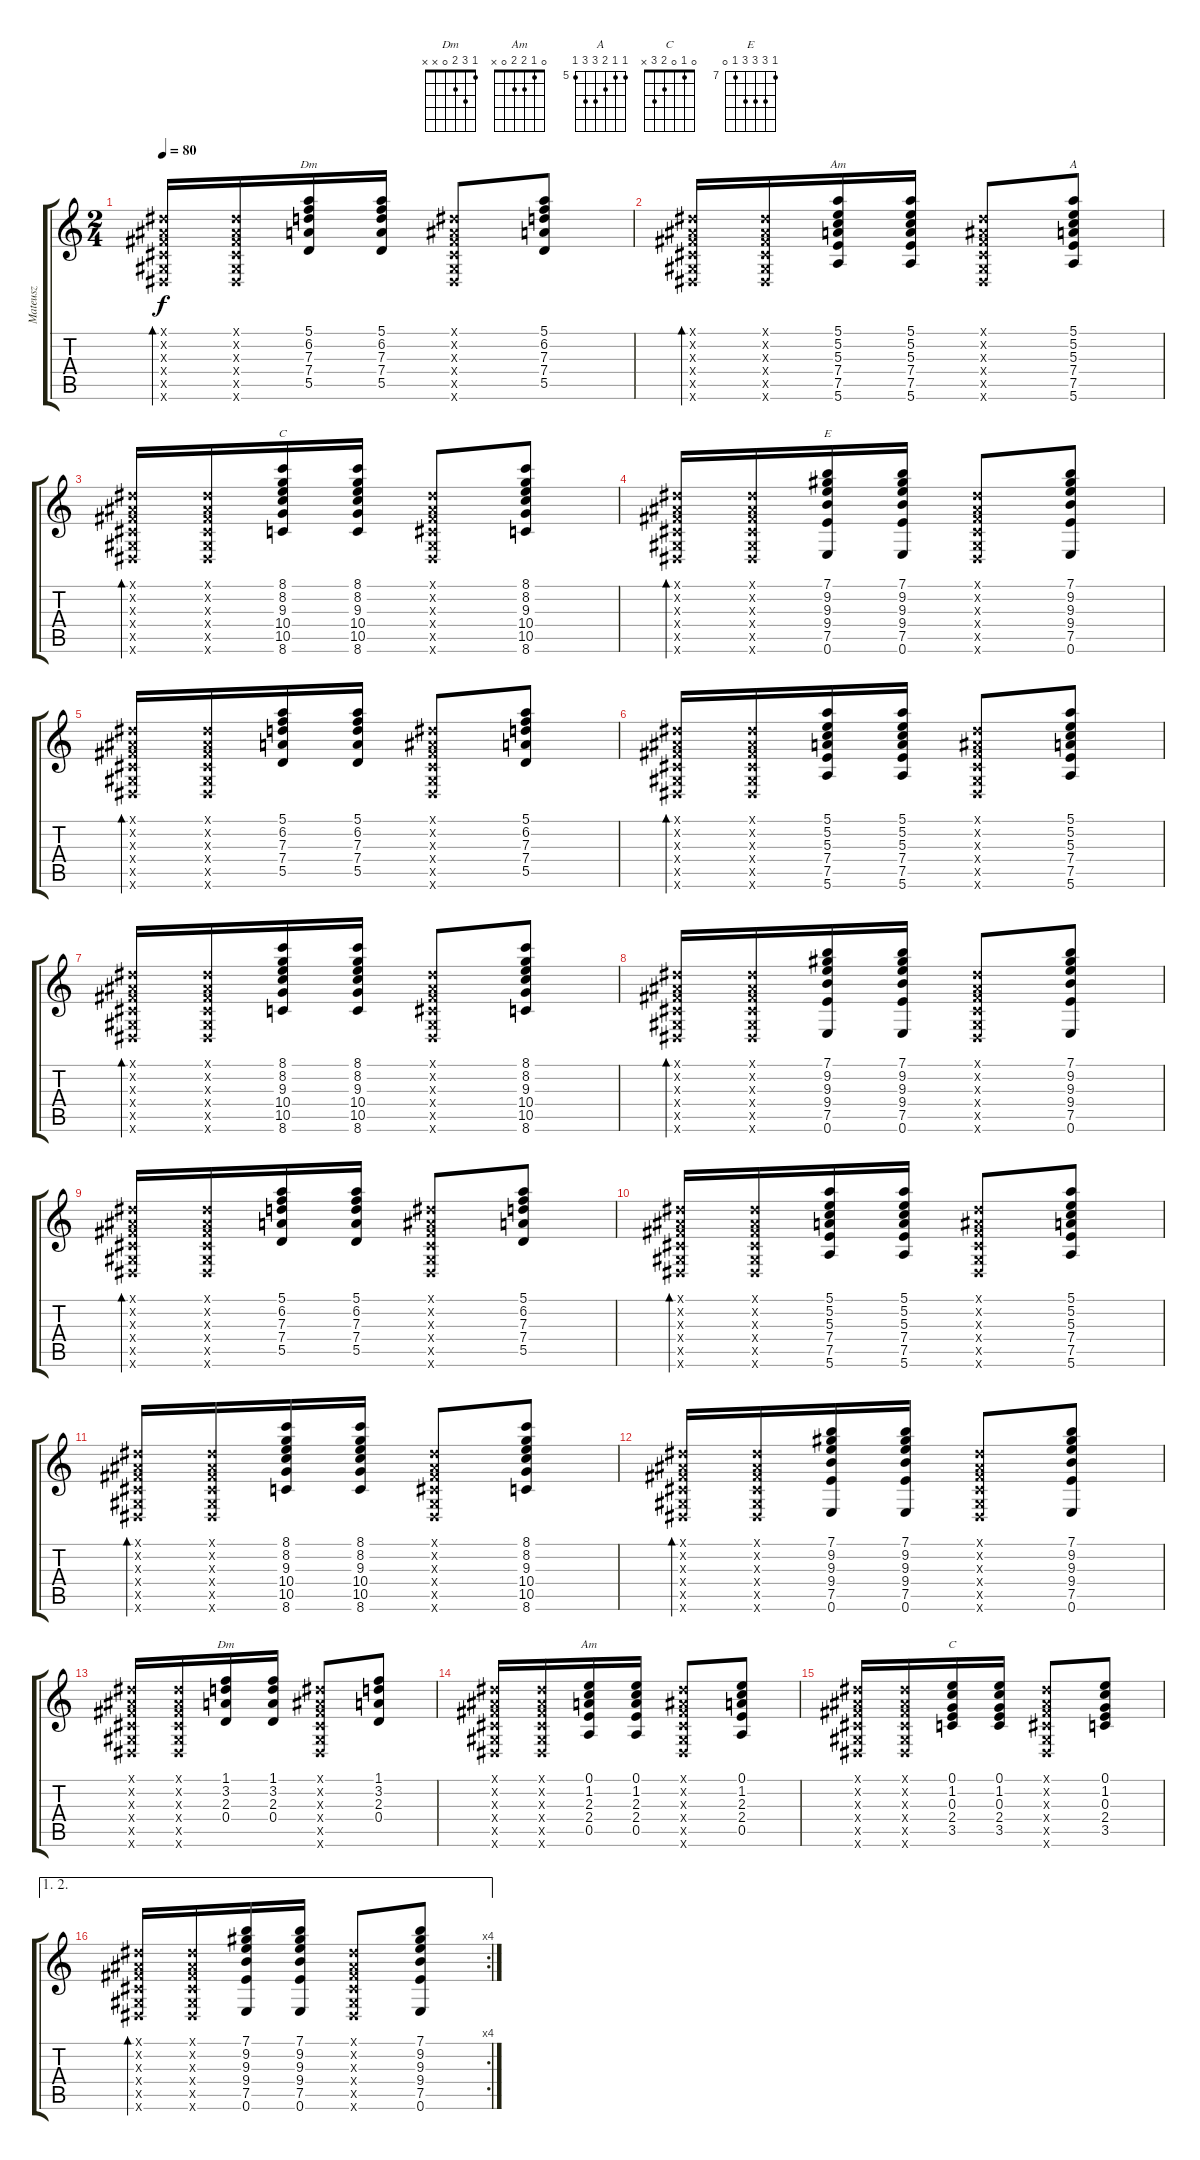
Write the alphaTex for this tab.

\track ("Mateusz" "Mateusz") {instrument acousticguitarsteel}
\staff {score tabs}
\tuning (E4 B3 G3 D3 A2 E2) {hide}
\chord ("Dm" 5 6 7 7 5 x) {firstfret 5}
\chord ("Am" 5 5 5 7 7 5) {firstfret 5}
\chord ("A" 5 5 6 7 7 5) {firstfret 5}
\chord ("C" 8 8 9 10 10 8) {firstfret 8}
\chord ("E" 7 9 9 9 7 0) {firstfret 7}
\chord ("Dm" 1 3 2 0 x x)
\chord ("Am" 0 1 2 2 0 x)
\chord ("C" 0 1 0 2 3 x)
\ts (2 4)
\tempo 80
\clef g2
\ks c
(-1.1{x} -1.2{x} -1.3{x} -1.4{x} -1.5{x} -1.6{x}).16{bd 30 dy f} (-1.1{x} -1.2{x} -1.3{x} -1.4{x} -1.5{x} -1.6{x}).16 (5.1 6.2 7.3 7.4 5.5).16{ch "Dm"} (5.1 6.2 7.3 7.4 5.5).16 (-1.1{x} -1.2{x} -1.3{x} -1.4{x} -1.5{x} -1.6{x}).8 (5.1 6.2 7.3 7.4 5.5).8 |
(-1.1{x} -1.2{x} -1.3{x} -1.4{x} -1.5{x} -1.6{x}).16{bd 30} (-1.1{x} -1.2{x} -1.3{x} -1.4{x} -1.5{x} -1.6{x}).16 (5.1 5.2 5.3 7.4 7.5 5.6).16{ch "Am"} (5.1 5.2 5.3 7.4 7.5 5.6).16 (-1.1{x} -1.2{x} -1.3{x} -1.4{x} -1.5{x} -1.6{x}).8 (5.1 5.2 5.3 7.4 7.5 5.6).8{ch "A"} |
(-1.1{x} -1.2{x} -1.3{x} -1.4{x} -1.5{x} -1.6{x}).16{bd 30} (-1.1{x} -1.2{x} -1.3{x} -1.4{x} -1.5{x} -1.6{x}).16 (8.1 8.2 9.3 10.4 10.5 8.6).16{ch "C"} (8.1 8.2 9.3 10.4 10.5 8.6).16 (-1.1{x} -1.2{x} -1.3{x} -1.4{x} -1.5{x} -1.6{x}).8 (8.1 8.2 9.3 10.4 10.5 8.6).8 |
(-1.1{x} -1.2{x} -1.3{x} -1.4{x} -1.5{x} -1.6{x}).16{bd 30} (-1.1{x} -1.2{x} -1.3{x} -1.4{x} -1.5{x} -1.6{x}).16 (7.1 9.2 9.3 9.4 7.5 0.6).16{ch "E"} (7.1 9.2 9.3 9.4 7.5 0.6).16 (-1.1{x} -1.2{x} -1.3{x} -1.4{x} -1.5{x} -1.6{x}).8 (7.1 9.2 9.3 9.4 7.5 0.6).8 |
(-1.1{x} -1.2{x} -1.3{x} -1.4{x} -1.5{x} -1.6{x}).16{bd 30} (-1.1{x} -1.2{x} -1.3{x} -1.4{x} -1.5{x} -1.6{x}).16 (5.1 6.2 7.3 7.4 5.5).16 (5.1 6.2 7.3 7.4 5.5).16 (-1.1{x} -1.2{x} -1.3{x} -1.4{x} -1.5{x} -1.6{x}).8 (5.1 6.2 7.3 7.4 5.5).8 |
(-1.1{x} -1.2{x} -1.3{x} -1.4{x} -1.5{x} -1.6{x}).16{bd 30} (-1.1{x} -1.2{x} -1.3{x} -1.4{x} -1.5{x} -1.6{x}).16 (5.1 5.2 5.3 7.4 7.5 5.6).16 (5.1 5.2 5.3 7.4 7.5 5.6).16 (-1.1{x} -1.2{x} -1.3{x} -1.4{x} -1.5{x} -1.6{x}).8 (5.1 5.2 5.3 7.4 7.5 5.6).8 |
(-1.1{x} -1.2{x} -1.3{x} -1.4{x} -1.5{x} -1.6{x}).16{bd 30} (-1.1{x} -1.2{x} -1.3{x} -1.4{x} -1.5{x} -1.6{x}).16 (8.1 8.2 9.3 10.4 10.5 8.6).16 (8.1 8.2 9.3 10.4 10.5 8.6).16 (-1.1{x} -1.2{x} -1.3{x} -1.4{x} -1.5{x} -1.6{x}).8 (8.1 8.2 9.3 10.4 10.5 8.6).8 |
(-1.1{x} -1.2{x} -1.3{x} -1.4{x} -1.5{x} -1.6{x}).16{bd 30} (-1.1{x} -1.2{x} -1.3{x} -1.4{x} -1.5{x} -1.6{x}).16 (7.1 9.2 9.3 9.4 7.5 0.6).16 (7.1 9.2 9.3 9.4 7.5 0.6).16 (-1.1{x} -1.2{x} -1.3{x} -1.4{x} -1.5{x} -1.6{x}).8 (7.1 9.2 9.3 9.4 7.5 0.6).8 |
(-1.1{x} -1.2{x} -1.3{x} -1.4{x} -1.5{x} -1.6{x}).16{bd 30} (-1.1{x} -1.2{x} -1.3{x} -1.4{x} -1.5{x} -1.6{x}).16 (5.1 6.2 7.3 7.4 5.5).16 (5.1 6.2 7.3 7.4 5.5).16 (-1.1{x} -1.2{x} -1.3{x} -1.4{x} -1.5{x} -1.6{x}).8 (5.1 6.2 7.3 7.4 5.5).8 |
(-1.1{x} -1.2{x} -1.3{x} -1.4{x} -1.5{x} -1.6{x}).16{bd 30} (-1.1{x} -1.2{x} -1.3{x} -1.4{x} -1.5{x} -1.6{x}).16 (5.1 5.2 5.3 7.4 7.5 5.6).16 (5.1 5.2 5.3 7.4 7.5 5.6).16 (-1.1{x} -1.2{x} -1.3{x} -1.4{x} -1.5{x} -1.6{x}).8 (5.1 5.2 5.3 7.4 7.5 5.6).8 |
(-1.1{x} -1.2{x} -1.3{x} -1.4{x} -1.5{x} -1.6{x}).16{bd 30} (-1.1{x} -1.2{x} -1.3{x} -1.4{x} -1.5{x} -1.6{x}).16 (8.1 8.2 9.3 10.4 10.5 8.6).16 (8.1 8.2 9.3 10.4 10.5 8.6).16 (-1.1{x} -1.2{x} -1.3{x} -1.4{x} -1.5{x} -1.6{x}).8 (8.1 8.2 9.3 10.4 10.5 8.6).8 |
(-1.1{x} -1.2{x} -1.3{x} -1.4{x} -1.5{x} -1.6{x}).16{bd 30} (-1.1{x} -1.2{x} -1.3{x} -1.4{x} -1.5{x} -1.6{x}).16 (7.1 9.2 9.3 9.4 7.5 0.6).16 (7.1 9.2 9.3 9.4 7.5 0.6).16 (-1.1{x} -1.2{x} -1.3{x} -1.4{x} -1.5{x} -1.6{x}).8 (7.1 9.2 9.3 9.4 7.5 0.6).8 |
(-1.1{x} -1.2{x} -1.3{x} -1.4{x} -1.5{x} -1.6{x}).16 (-1.1{x} -1.2{x} -1.3{x} -1.4{x} -1.5{x} -1.6{x}).16 (1.1 3.2 2.3 0.4).16{ch "Dm"} (1.1 3.2 2.3 0.4).16 (-1.1{x} -1.2{x} -1.3{x} -1.4{x} -1.5{x} -1.6{x}).8 (1.1 3.2 2.3 0.4).8 |
(-1.1{x} -1.2{x} -1.3{x} -1.4{x} -1.5{x} -1.6{x}).16 (-1.1{x} -1.2{x} -1.3{x} -1.4{x} -1.5{x} -1.6{x}).16 (0.1 1.2 2.3 2.4 0.5).16{ch "Am"} (0.1 1.2 2.3 2.4 0.5).16 (-1.1{x} -1.2{x} -1.3{x} -1.4{x} -1.5{x} -1.6{x}).8 (0.1 1.2 2.3 2.4 0.5).8 |
(-1.1{x} -1.2{x} -1.3{x} -1.4{x} -1.5{x} -1.6{x}).16 (-1.1{x} -1.2{x} -1.3{x} -1.4{x} -1.5{x} -1.6{x}).16 (0.1 1.2 0.3 2.4 3.5).16{ch "C"} (0.1 1.2 0.3 2.4 3.5).16 (-1.1{x} -1.2{x} -1.3{x} -1.4{x} -1.5{x} -1.6{x}).8 (0.1 1.2 0.3 2.4 3.5).8 |
\ae (1 2)
\rc 4
(-1.1{x} -1.2{x} -1.3{x} -1.4{x} -1.5{x} -1.6{x}).16{bd 30} (-1.1{x} -1.2{x} -1.3{x} -1.4{x} -1.5{x} -1.6{x}).16 (7.1 9.2 9.3 9.4 7.5 0.6).16 (7.1 9.2 9.3 9.4 7.5 0.6).16 (-1.1{x} -1.2{x} -1.3{x} -1.4{x} -1.5{x} -1.6{x}).8 (7.1 9.2 9.3 9.4 7.5 0.6).8
